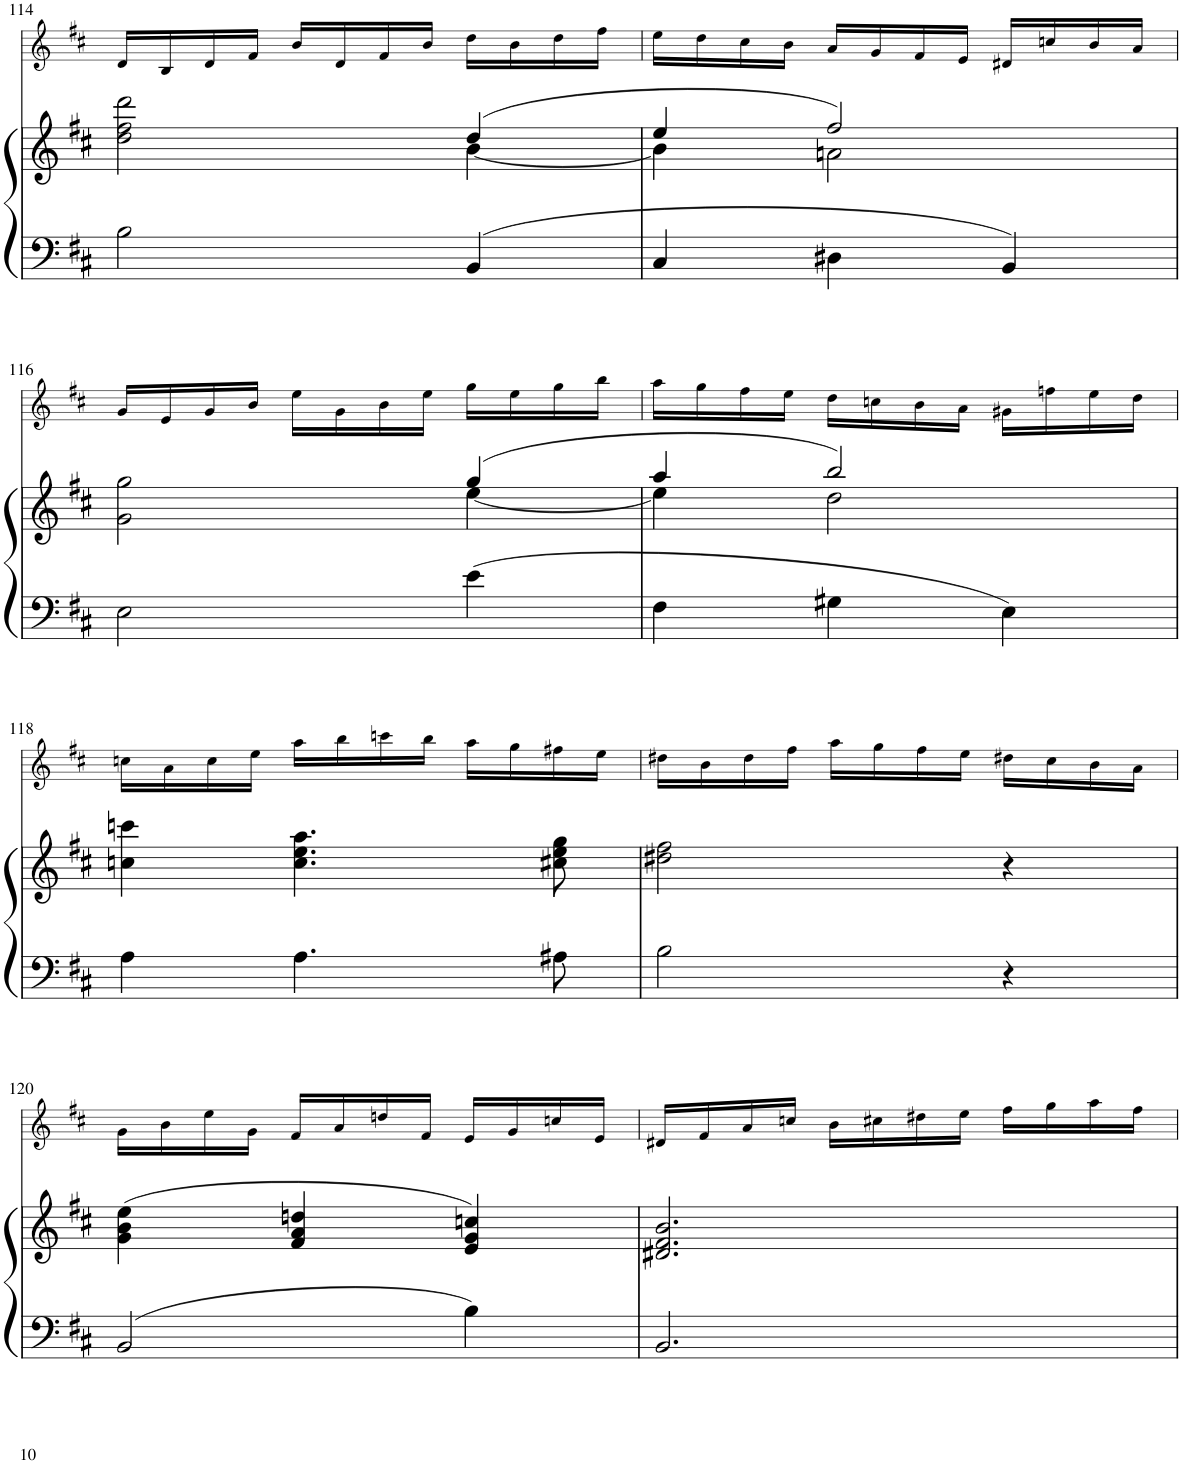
**kern	**kern	**kern
*part2	*part2	*part1
*staff3	*staff2	*staff1
*I"Piano	*	*I"Violin
*I'Pno	*	*I'Vln
!!LO:PB:g=z
*clefF4	*clefG2	*clefG2
*k[f#c#]	*k[f#c#]	*k[f#c#]
*M3/4	*M3/4	*M3/4
=114	=114	=114
*	*^	*
2B\	2dd\ 2ff#\ 2ddd\	2ryy	16d/LL
.	.	.	16B/
.	.	.	16d/
.	.	.	16f#/JJ
.	.	.	16b/LL
.	.	.	16d/
.	.	.	16f#/
.	.	.	16b/JJ
4BB/	(4dd/	[4b\	16dd\LL
.	.	.	16b\
.	.	.	16dd\
.	.	.	16ff#\JJ
=115	=115	=115	=115
4C#/	4ee/	4b\]	16ee\LL
.	.	.	16dd\
.	.	.	16cc#\
.	.	.	16b\JJ
4D#X\	2ff#/)	2an\	16a/LL
.	.	.	16g/
.	.	.	16f#/
.	.	.	16e/JJ
4BB/	.	.	16d#X/LL
.	.	.	16ccn/
.	.	.	16b/
.	.	.	16a/JJ
!!LO:LB:g=z
=116	=116	=116	=116
2E\	2g\ 2gg\	2ryy	16g/LL
.	.	.	16e/
.	.	.	16g/
.	.	.	16b/JJ
.	.	.	16ee\LL
.	.	.	16g\
.	.	.	16b\
.	.	.	16ee\JJ
4e\	(4gg/	[4ee\	16gg\LL
.	.	.	16ee\
.	.	.	16gg\
.	.	.	16bb\JJ
=117	=117	=117	=117
4F#\	4aa/	4ee\]	16aa\LL
.	.	.	16gg\
.	.	.	16ff#\
.	.	.	16ee\JJ
4G#X\	2bb/)	2dd\	16dd\LL
.	.	.	16ccn\
.	.	.	16b\
.	.	.	16a\JJ
4E\	.	.	16g#X\LL
.	.	.	16ffn\
.	.	.	16ee\
.	.	.	16dd\JJ
*	*v	*v	*
!!LO:LB:g=z
=118	=118	=118
4A\	4ccn\ 4cccn\	16ccn\LL
.	.	16a\
.	.	16cc\
.	.	16ee\JJ
4.A\	4.cc\ 4.ee\ 4.aa\	16aa\LL
.	.	16bb\
.	.	16cccn\
.	.	16bb\JJ
.	.	16aa\LL
.	.	16gg\
8A#X\	8cc#X\ 8ee\ 8gg\	16ff#X\
.	.	16ee\JJ
=119	=119	=119
2B\	2dd#X\ 2ff#\	16dd#X\LL
.	.	16b\
.	.	16dd#\
.	.	16ff#\JJ
.	.	16aa\LL
.	.	16gg\
.	.	16ff#\
.	.	16ee\JJ
4r	4r	16dd#X\LL
.	.	16cc#\
.	.	16b\
.	.	16a\JJ
!!LO:LB:g=z
=120	=120	=120
2BB/	(4g\ 4b\ 4ee\	16g\LL
.	.	16b\
.	.	16ee\
.	.	16g\JJ
.	4f#/ 4a/ 4ddn/	16f#/LL
.	.	16a/
.	.	16ddn/
.	.	16f#/JJ
4B\	4e/ 4g/ 4ccn/)	16e/LL
.	.	16g/
.	.	16ccn/
.	.	16e/JJ
=121	=121	=121
2.BB/	2.d#X/ 2.f#/ 2.b/	16d#X/LL
.	.	16f#/
.	.	16a/
.	.	16ccn/JJ
.	.	16b\LL
.	.	16cc#X\
.	.	16dd#X\
.	.	16ee\JJ
.	.	16ff#\LL
.	.	16gg\
.	.	16aa\
.	.	16ff#\JJ
=	=	=
*-	*-	*-
